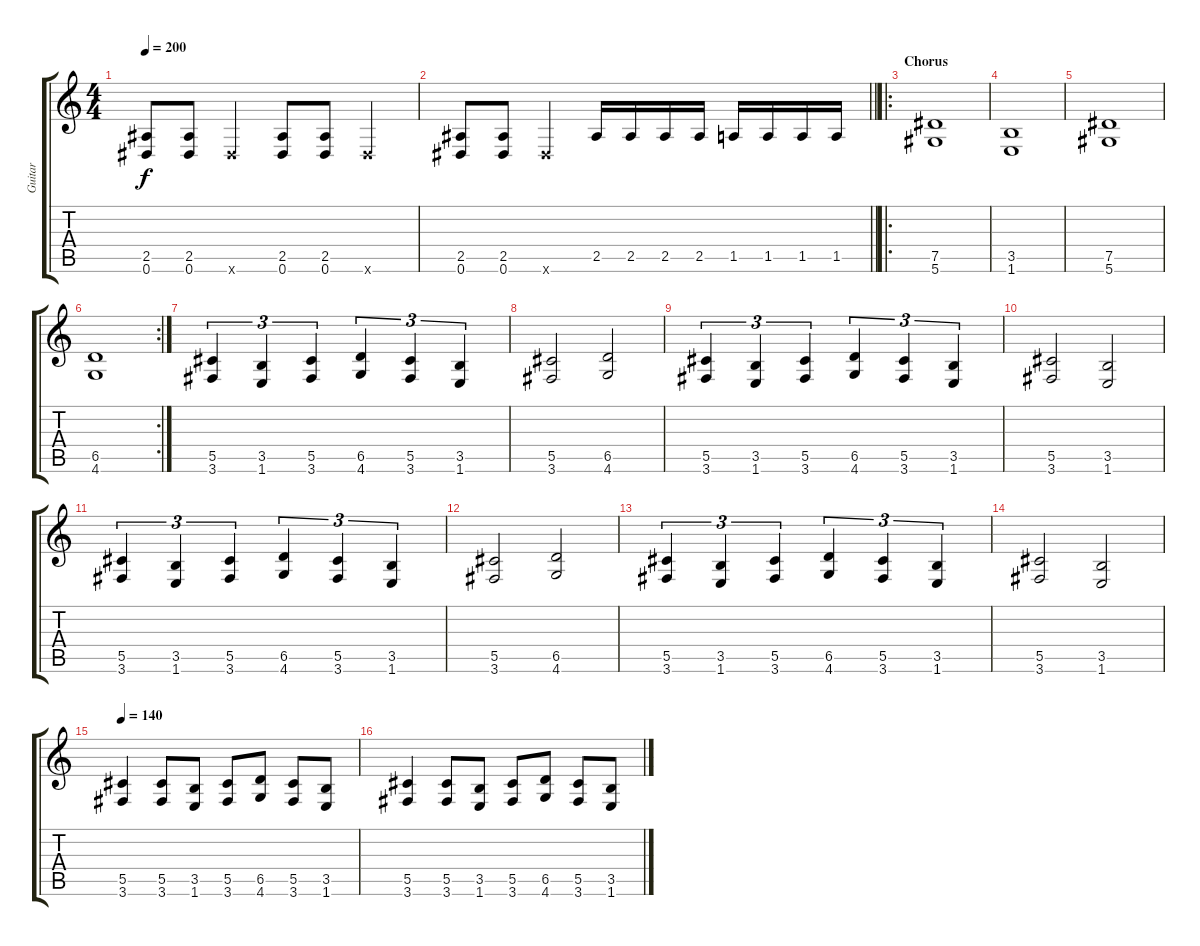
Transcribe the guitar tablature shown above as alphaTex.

\track ("Guitar" "Guitar") {instrument acousticguitarsteel}
\staff {score tabs}
\tuning (Eb4 Bb3 Gb3 Db3 Ab2 Eb2) {hide}
\ts (4 4)
\tempo 200
\clef g2
\ks c
(2.5 0.6).8{dy f} (2.5 0.6).8 0.6{x}.4 (2.5 0.6).8 (2.5 0.6).8 0.6{x}.4 |
\barLineRight lightlight
(2.5 0.6).8 (2.5 0.6).8 0.6{x}.4 2.5.16 2.5.16 2.5.16 2.5.16 1.5.16 1.5.16 1.5.16 1.5.16 |
\ro
\section ("" "Chorus")
(7.5 5.6).1 |
(3.5 1.6).1 |
(7.5 5.6).1 |
\rc 2
(6.5 4.6).1 |
(5.5 3.6).4{tu (3 2)} (3.5 1.6).4{tu (3 2)} (5.5 3.6).4{tu (3 2)} (6.5 4.6).4{tu (3 2)} (5.5 3.6).4{tu (3 2)} (3.5 1.6).4{tu (3 2)} |
(5.5 3.6).2 (6.5 4.6).2 |
(5.5 3.6).4{tu (3 2)} (3.5 1.6).4{tu (3 2)} (5.5 3.6).4{tu (3 2)} (6.5 4.6).4{tu (3 2)} (5.5 3.6).4{tu (3 2)} (3.5 1.6).4{tu (3 2)} |
(5.5 3.6).2 (3.5 1.6).2 |
(5.5 3.6).4{tu (3 2)} (3.5 1.6).4{tu (3 2)} (5.5 3.6).4{tu (3 2)} (6.5 4.6).4{tu (3 2)} (5.5 3.6).4{tu (3 2)} (3.5 1.6).4{tu (3 2)} |
(5.5 3.6).2 (6.5 4.6).2 |
(5.5 3.6).4{tu (3 2)} (3.5 1.6).4{tu (3 2)} (5.5 3.6).4{tu (3 2)} (6.5 4.6).4{tu (3 2)} (5.5 3.6).4{tu (3 2)} (3.5 1.6).4{tu (3 2)} |
(5.5 3.6).2 (3.5 1.6).2 |
\tempo 140
(5.5 3.6).4 (5.5 3.6).8 (3.5 1.6).8 (5.5 3.6).8 (6.5 4.6).8 (5.5 3.6).8 (3.5 1.6).8 |
(5.5 3.6).4 (5.5 3.6).8 (3.5 1.6).8 (5.5 3.6).8 (6.5 4.6).8 (5.5 3.6).8 (3.5 1.6).8
